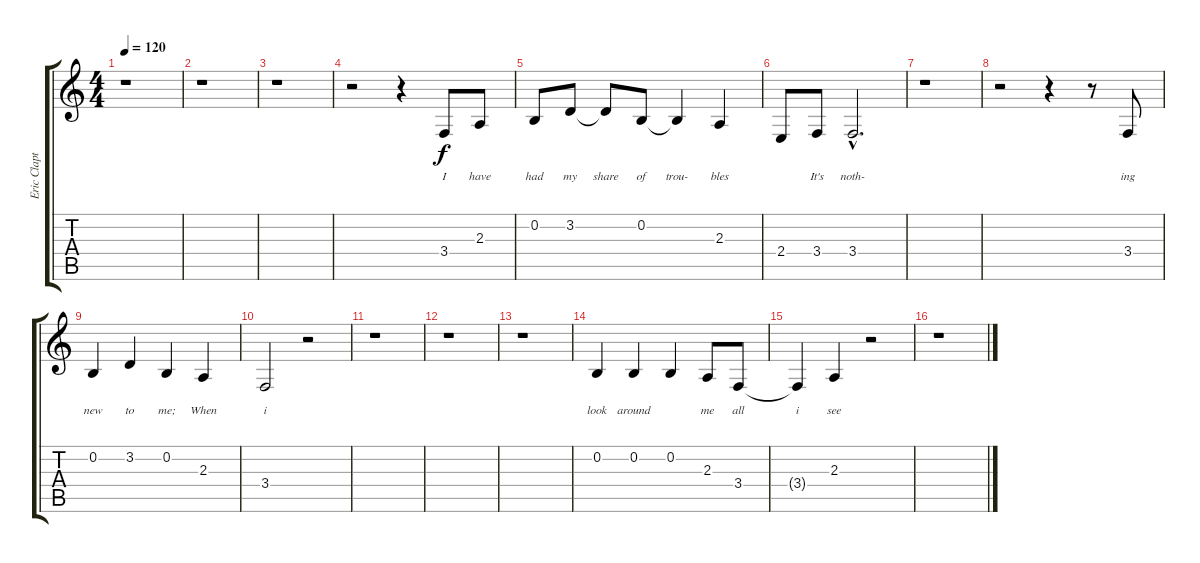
\track ("Eric Clapton Voice" "Eric Clapt") {instrument harmonica}
\staff {score tabs}
\tuning (E4 B3 G3 D3 A2 E2) {hide}
\ts (4 4)
\tempo 120
\clef g2
\ks c
r.1{dy f} |
r.1 |
r.1 |
r.2 r.4 3.4.8{lyrics (0 "") lyrics (1 "I") lyrics (2 "") lyrics (3 "") lyrics (4 "")} 2.3.8{lyrics (0 "") lyrics (1 "have") lyrics (2 "") lyrics (3 "") lyrics (4 "")} |
0.2.8{lyrics (0 "") lyrics (1 "had") lyrics (2 "") lyrics (3 "") lyrics (4 "")} 3.2.8{lyrics (0 "") lyrics (1 "my") lyrics (2 "") lyrics (3 "") lyrics (4 "")} 3.2{t}.8{lyrics (0 "") lyrics (1 "share") lyrics (2 "") lyrics (3 "") lyrics (4 "")} 0.2.8{lyrics (0 "") lyrics (1 "of") lyrics (2 "") lyrics (3 "") lyrics (4 "")} 0.2{t}.4{lyrics (0 "") lyrics (1 "trou-") lyrics (2 "") lyrics (3 "") lyrics (4 "")} 2.3.4{lyrics (0 "") lyrics (1 "bles") lyrics (2 "") lyrics (3 "") lyrics (4 "")} |
2.4.8{lyrics (0 "") lyrics (1 "") lyrics (2 "") lyrics (3 "") lyrics (4 "")} 3.4.8{lyrics (0 "") lyrics (1 "It's") lyrics (2 "") lyrics (3 "") lyrics (4 "")} 3.4{hac}.2{d lyrics (0 "") lyrics (1 "noth-") lyrics (2 "") lyrics (3 "") lyrics (4 "")} |
r.1 |
r.2 r.4 r.8 3.4.8{lyrics (0 "") lyrics (1 "ing") lyrics (2 "") lyrics (3 "") lyrics (4 "")} |
0.2.4{lyrics (0 "") lyrics (1 "new") lyrics (2 "") lyrics (3 "") lyrics (4 "")} 3.2.4{lyrics (0 "") lyrics (1 "to") lyrics (2 "") lyrics (3 "") lyrics (4 "")} 0.2.4{lyrics (0 "") lyrics (1 "me;") lyrics (2 "") lyrics (3 "") lyrics (4 "")} 2.3.4{lyrics (0 "") lyrics (1 "When") lyrics (2 "") lyrics (3 "") lyrics (4 "")} |
3.4.2{lyrics (0 "") lyrics (1 "i") lyrics (2 "") lyrics (3 "") lyrics (4 "")} r.2 |
r.1 |
r.1 |
r.1 |
0.2.4{lyrics (0 "") lyrics (1 "look") lyrics (2 "") lyrics (3 "") lyrics (4 "")} 0.2.4{lyrics (0 "") lyrics (1 "around") lyrics (2 "") lyrics (3 "") lyrics (4 "")} 0.2.4{lyrics (0 "") lyrics (1 "") lyrics (2 "") lyrics (3 "") lyrics (4 "")} 2.3.8{lyrics (0 "") lyrics (1 "me") lyrics (2 "") lyrics (3 "") lyrics (4 "")} 3.4.8{lyrics (0 "") lyrics (1 "all") lyrics (2 "") lyrics (3 "") lyrics (4 "")} |
3.4{t}.4{lyrics (0 "") lyrics (1 "i") lyrics (2 "") lyrics (3 "") lyrics (4 "")} 2.3.4{lyrics (0 "") lyrics (1 "see") lyrics (2 "") lyrics (3 "") lyrics (4 "")} r.2 |
r.1
